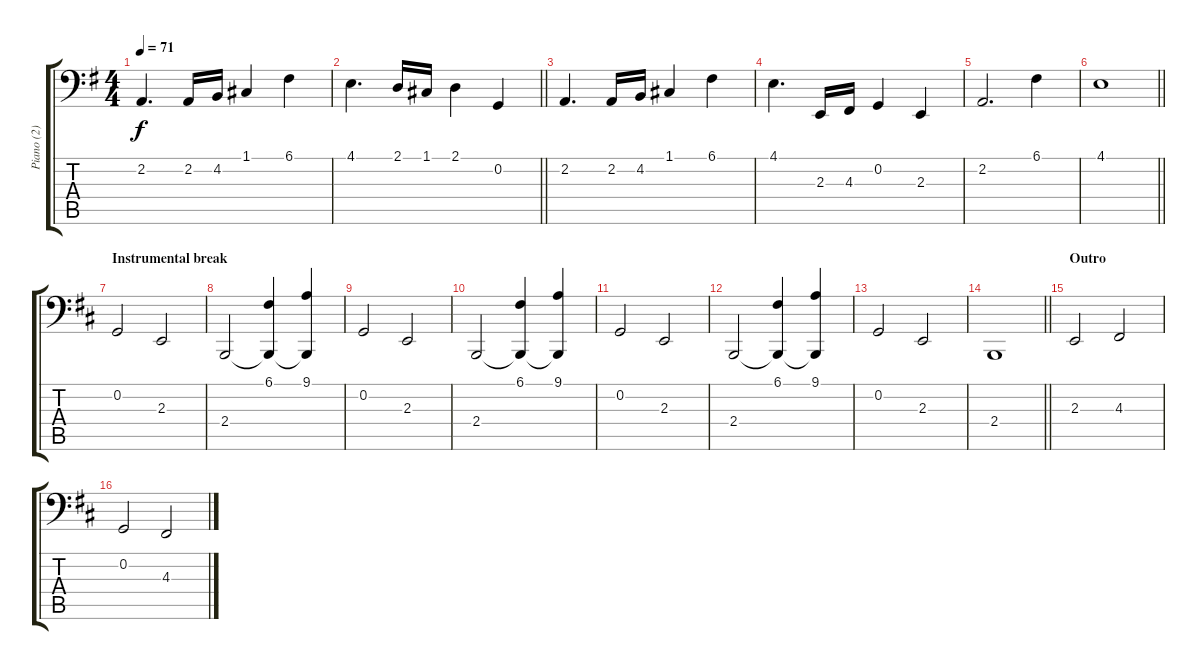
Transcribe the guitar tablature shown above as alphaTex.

\track ("Piano (2)" "Piano (2)") {instrument brightacousticpiano}
\staff {score tabs}
\tuning (C3 G2 D2 A1 E1 B0) {hide}
\ts (4 4)
\tempo 71
\clef f4
\ks eminor
2.2.4{d dy f} 2.2.16 4.2.16 1.1.4 6.1.4 |
\barLineRight lightlight
4.1.4{d} 2.1.16 1.1.16 2.1.4 0.2.4 |
2.2.4{d} 2.2.16 4.2.16 1.1.4 6.1.4 |
4.1.4{d} 2.3.16 4.3.16 0.2.4 2.3.4 |
2.2.2{d} 6.1.4 |
\barLineRight lightlight
4.1.1 |
\section ("" "Instrumental break")
\ks bminor
0.2.2 2.3.2 |
2.4.2 (6.1 2.4{t}).4 (9.1 2.4{t}).4 |
0.2.2 2.3.2 |
2.4.2 (6.1 2.4{t}).4 (9.1 2.4{t}).4 |
0.2.2 2.3.2 |
2.4.2 (6.1 2.4{t}).4 (9.1 2.4{t}).4 |
0.2.2 2.3.2 |
\barLineRight lightlight
2.4.1 |
\section ("" "Outro")
2.3.2 4.3.2 |
0.2.2 4.3.2
